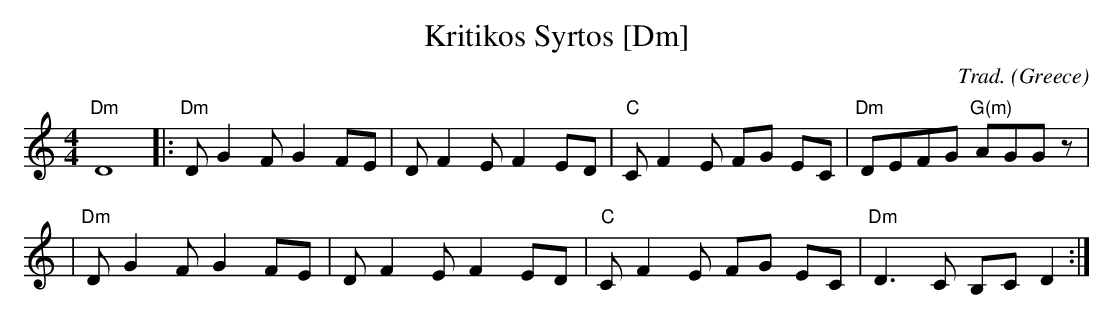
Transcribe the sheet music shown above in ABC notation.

X:1
T: Kritikos Syrtos [Dm]
O: Greece
C: Trad.
M: 4/4
L: 1/8
K: Ddor
"Dm" D8 \
|:"Dm"D G2 F G2 FE | D F2 E F2 ED | "C" C F2 E FG EC | "Dm" DEFG "G(m)"AGGz |
| "Dm"D G2 F G2 FE | D F2 E F2 ED | "C" C F2 E FG EC | "Dm" D3C B,C D2 :|
